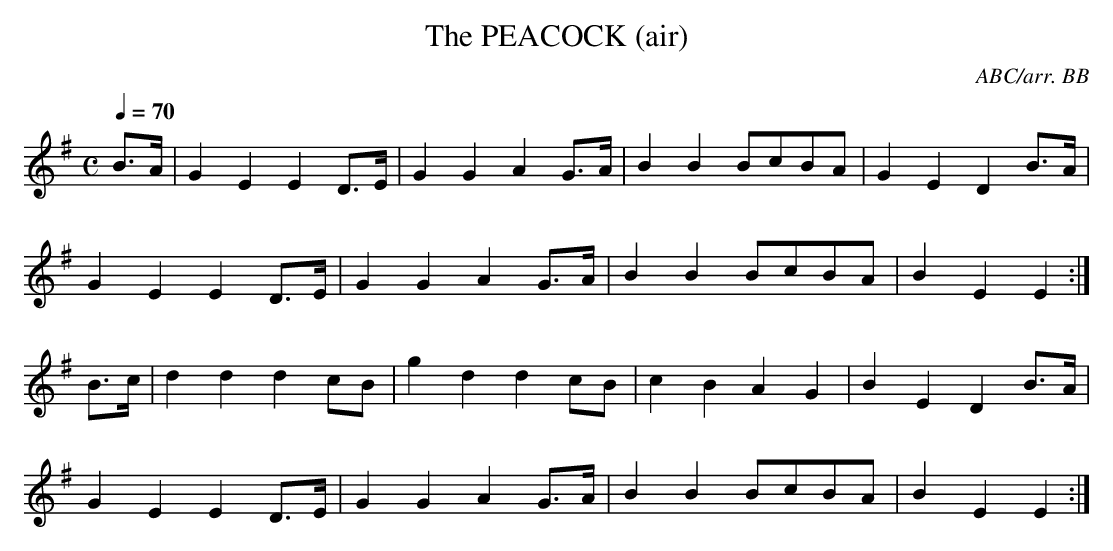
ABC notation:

X:1
T:PEACOCK (air), The
C:ABC/arr. BB
M:C
Q:1/4=70
K:Em
B>A|G2E2 E2D>E|G2G2 A2G>A|B2B2 BcBA|G2E2 D2B>A|
G2E2 E2D>E|G2G2 A2G>A|B2B2 BcBA|B2E2 E2 :|
B>c|d2d2 d2cB|g2d2 d2cB|c2B2 A2G2|B2E2 D2B>A|
G2E2 E2D>E|G2G2 A2 G>A|B2B2 BcBA|B2E2 E2 :|
